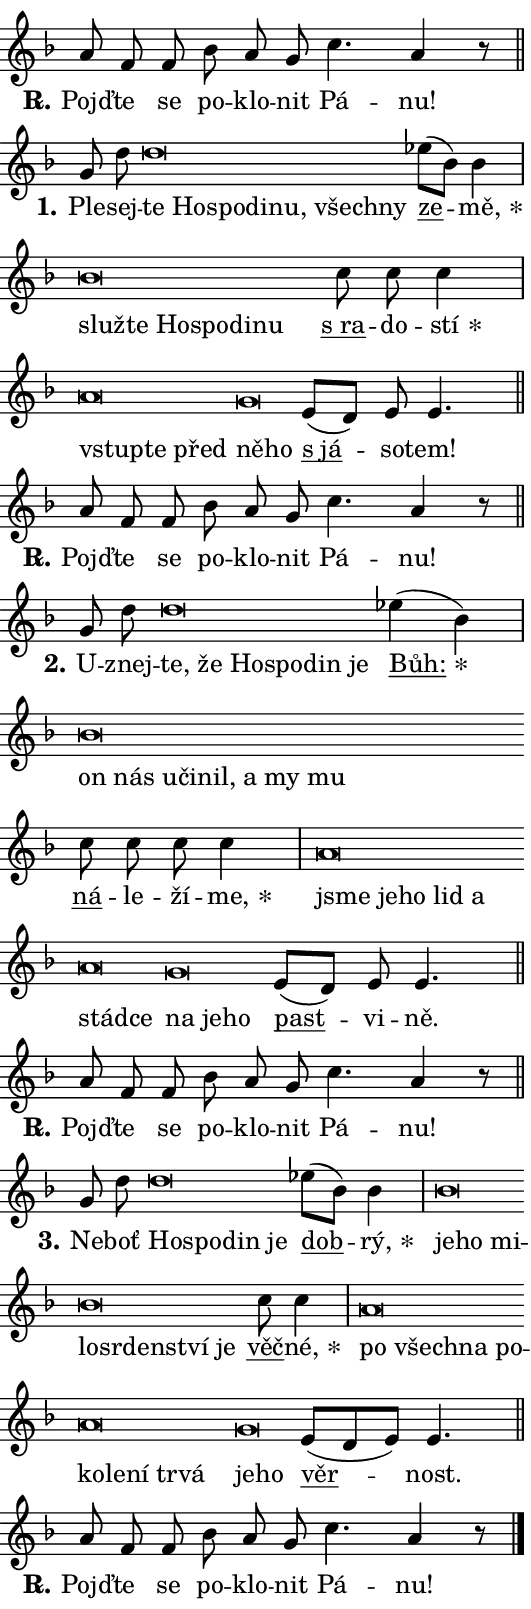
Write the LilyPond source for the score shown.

\version "2.24.0"
\header { tagline = "" }
\paper {
  indent = 0\cm
  top-margin = 0\cm
  right-margin = 0.13\cm % to fit lyric hyphens
  bottom-margin = 0\cm
  left-margin = 0\cm
  paper-width = 9\cm
  page-breaking = #ly:one-page-breaking
  system-system-spacing.basic-distance = #11
  score-system-spacing.basic-distance = #11
  ragged-last = ##f
}


%% Author: Thomas Morley
%% https://lists.gnu.org/archive/html/lilypond-user/2020-05/msg00002.html
#(define (line-position grob)
"Returns position of @var[grob} in current system:
   @code{'start}, if at first time-step
   @code{'end}, if at last time-step
   @code{'middle} otherwise
"
  (let* ((col (ly:item-get-column grob))
         (ln (ly:grob-object col 'left-neighbor))
         (rn (ly:grob-object col 'right-neighbor))
         (col-to-check-left (if (ly:grob? ln) ln col))
         (col-to-check-right (if (ly:grob? rn) rn col))
         (break-dir-left
           (and
             (ly:grob-property col-to-check-left 'non-musical #f)
             (ly:item-break-dir col-to-check-left)))
         (break-dir-right
           (and
             (ly:grob-property col-to-check-right 'non-musical #f)
             (ly:item-break-dir col-to-check-right))))
        (cond ((eqv? 1 break-dir-left) 'start)
              ((eqv? -1 break-dir-right) 'end)
              (else 'middle))))

#(define (tranparent-at-line-position vctor)
  (lambda (grob)
  "Relying on @code{line-position} select the relevant enry from @var{vctor}.
Used to determine transparency,"
    (case (line-position grob)
      ((end) (not (vector-ref vctor 0)))
      ((middle) (not (vector-ref vctor 1)))
      ((start) (not (vector-ref vctor 2))))))

noteHeadBreakVisibility =
#(define-music-function (break-visibility)(vector?)
"Makes @code{NoteHead}s transparent relying on @var{break-visibility}"
#{
  \override NoteHead.transparent =
    #(tranparent-at-line-position break-visibility)
#})

#(define delete-ledgers-for-transparent-note-heads
  (lambda (grob)
    "Reads whether a @code{NoteHead} is transparent.
If so this @code{NoteHead} is removed from @code{'note-heads} from
@var{grob}, which is supposed to be @code{LedgerLineSpanner}.
As a result ledgers are not printed for this @code{NoteHead}"
    (let* ((nhds-array (ly:grob-object grob 'note-heads))
           (nhds-list
             (if (ly:grob-array? nhds-array)
                 (ly:grob-array->list nhds-array)
                 '()))
           ;; Relies on the transparent-property being done before
           ;; Staff.LedgerLineSpanner.after-line-breaking is executed.
           ;; This is fragile ...
           (to-keep
             (remove
               (lambda (nhd)
                 (ly:grob-property nhd 'transparent #f))
               nhds-list)))
      ;; TODO find a better method to iterate over grob-arrays, similiar
      ;; to filter/remove etc for lists
      ;; For now rebuilt from scratch
      (set! (ly:grob-object grob 'note-heads)  '())
      (for-each
        (lambda (nhd)
          (ly:pointer-group-interface::add-grob grob 'note-heads nhd))
        to-keep))))

squashNotes = {
  \override NoteHead.X-extent = #'(-0.2 . 0.2)
  \override NoteHead.Y-extent = #'(-0.75 . 0)
  \override NoteHead.stencil =
    #(lambda (grob)
       (let ((pos (ly:grob-property grob 'staff-position)))
         (begin
           (if (< pos -7) (display "ERROR: Lower brevis then expected\n") (display ""))
           (if (<= pos -6) ly:text-interface::print ly:note-head::print))))
}
unSquashNotes = {
  \revert NoteHead.X-extent
  \revert NoteHead.Y-extent
  \revert NoteHead.stencil
}

hideNotes = \noteHeadBreakVisibility #begin-of-line-visible
unHideNotes = \noteHeadBreakVisibility #all-visible

% work-around for resetting accidentals
% https://lilypond.org/doc/v2.23/Documentation/notation/displaying-rhythms#unmetered-music
cadenzaMeasure = {
  \cadenzaOff
  \partial 1024 s1024
  \cadenzaOn
}

#(define-markup-command (accent layout props text) (markup?)
  "Underline accented syllable"
  (interpret-markup layout props
    #{\markup \override #'(offset . 4.3) \underline { #text }#}))

responsum = \markup \concat {
  "R" \hspace #-1.05 \path #0.1 #'((moveto 0 0.07) (lineto 0.9 0.8)) \hspace #0.05 "."
}

spaceSize = #0.6828661417322834 % exact space size for TeX Gyre Schola

\layout {
  \context {
    \Staff
    \remove "Time_signature_engraver"
    \override LedgerLineSpanner.after-line-breaking = #delete-ledgers-for-transparent-note-heads
  }
  \context {
    \Lyrics {
      \override LyricSpace.minimum-distance = \spaceSize
      \override LyricText.font-name = #"TeX Gyre Schola"
      \override LyricText.font-size = 1
      \override StanzaNumber.font-name = #"TeX Gyre Schola Bold"
      \override StanzaNumber.font-size = 1
    }
  }
  \context {
    \Score 
    \override NoteHead.text =
      #(lambda (grob) 
        (let ((pos (ly:grob-property grob 'staff-position)))
          #{\markup {
            \combine
              \halign #-0.55 \raise #(if (= pos -6) 0 0.5) \override #'(thickness . 2) \draw-line #'(3.2 . 0)
              \musicglyph "noteheads.sM1"
          }#}))
  }
}

% magnetic-lyrics.ily
%
%   written by
%     Jean Abou Samra <jean@abou-samra.fr>
%     Werner Lemberg <wl@gnu.org>
%
%   adapted by
%     Jiri Hon <jiri.hon@gmail.com>
%
% Version 2022-Apr-15

% https://www.mail-archive.com/lilypond-user@gnu.org/msg149350.html

#(define (Left_hyphen_pointer_engraver context)
   "Collect syllable-hyphen-syllable occurrences in lyrics and store
them in properties.  This engraver only looks to the left.  For
example, if the lyrics input is @code{foo -- bar}, it does the
following.

@itemize @bullet
@item
Set the @code{text} property of the @code{LyricHyphen} grob between
@q{foo} and @q{bar} to @code{foo}.

@item
Set the @code{left-hyphen} property of the @code{LyricText} grob with
text @q{foo} to the @code{LyricHyphen} grob between @q{foo} and
@q{bar}.
@end itemize

Use this auxiliary engraver in combination with the
@code{lyric-@/text::@/apply-@/magnetic-@/offset!} hook."
   (let ((hyphen #f)
         (text #f))
     (make-engraver
      (acknowledgers
       ((lyric-syllable-interface engraver grob source-engraver)
        (set! text grob)))
      (end-acknowledgers
       ((lyric-hyphen-interface engraver grob source-engraver)
        ;(when (not (grob::has-interface grob 'lyric-space-interface))
          (set! hyphen grob)));)
      ((stop-translation-timestep engraver)
       (when (and text hyphen)
         (ly:grob-set-object! text 'left-hyphen hyphen))
       (set! text #f)
       (set! hyphen #f)))))

#(define (lyric-text::apply-magnetic-offset! grob)
   "If the space between two syllables is less than the value in
property @code{LyricText@/.details@/.squash-threshold}, move the right
syllable to the left so that it gets concatenated with the left
syllable.

Use this function as a hook for
@code{LyricText@/.after-@/line-@/breaking} if the
@code{Left_@/hyphen_@/pointer_@/engraver} is active."
   (let ((hyphen (ly:grob-object grob 'left-hyphen #f)))
     (when hyphen
       (let ((left-text (ly:spanner-bound hyphen LEFT)))
         (when (grob::has-interface left-text 'lyric-syllable-interface)
           (let* ((common (ly:grob-common-refpoint grob left-text X))
                  (this-x-ext (ly:grob-extent grob common X))
                  (left-x-ext
                   (begin
                     ;; Trigger magnetism for left-text.
                     (ly:grob-property left-text 'after-line-breaking)
                     (ly:grob-extent left-text common X)))
                  ;; `delta` is the gap width between two syllables.
                  (delta (- (interval-start this-x-ext)
                            (interval-end left-x-ext)))
                  (details (ly:grob-property grob 'details))
                  (threshold (assoc-get 'squash-threshold details 0.2)))
             (when (< delta threshold)
               (let* (;; We have to manipulate the input text so that
                      ;; ligatures crossing syllable boundaries are not
                      ;; disabled.  For languages based on the Latin
                      ;; script this is essentially a beautification.
                      ;; However, for non-Western scripts it can be a
                      ;; necessity.
                      (lt (ly:grob-property left-text 'text))
                      (rt (ly:grob-property grob 'text))
                      (is-space (grob::has-interface hyphen 'lyric-space-interface))
                      (space (if is-space " " ""))
                      (extra-delta (if is-space spaceSize 0))
                      ;; Append new syllable.
                      (ltrt-space (if (and (string? lt) (string? rt))
                                (string-append lt space rt)
                                (make-concat-markup (list lt space rt))))
                      ;; Right-align `ltrt` to the right side.
                      (ltrt-space-markup (grob-interpret-markup
                               grob
                               (make-translate-markup
                                (cons (interval-length this-x-ext) 0)
                                (make-right-align-markup ltrt-space)))))
                 (begin
                   ;; Don't print `left-text`.
                   (ly:grob-set-property! left-text 'stencil #f)
                   ;; Set text and stencil (which holds all collected
                   ;; syllables so far) and shift it to the left.
                   (ly:grob-set-property! grob 'text ltrt-space)
                   (ly:grob-set-property! grob 'stencil ltrt-space-markup)
                   (ly:grob-translate-axis! grob (- (- delta extra-delta)) X))))))))))


#(define (lyric-hyphen::displace-bounds-first grob)
   ;; Make very sure this callback isn't triggered too early.
   (let ((left (ly:spanner-bound grob LEFT))
         (right (ly:spanner-bound grob RIGHT)))
     (ly:grob-property left 'after-line-breaking)
     (ly:grob-property right 'after-line-breaking)
     (ly:lyric-hyphen::print grob)))

squashThreshold = #0.4

\layout {
  \context {
    \Lyrics
    \consists #Left_hyphen_pointer_engraver
    \override LyricText.after-line-breaking =
      #lyric-text::apply-magnetic-offset!
    \override LyricHyphen.stencil = #lyric-hyphen::displace-bounds-first
    \override LyricText.details.squash-threshold = \squashThreshold
    \override LyricHyphen.minimum-distance = 0
    \override LyricHyphen.minimum-length = \squashThreshold
  }
}

squashText = \override LyricText.details.squash-threshold = 9999
unSquashText = \override LyricText.details.squash-threshold = \squashThreshold

leftText = \override LyricText.self-alignment-X = #LEFT
unLeftText = \revert LyricText.self-alignment-X

starOffset = #(lambda (grob) 
                (let ((x_offset (ly:self-alignment-interface::aligned-on-x-parent grob)))
                  (if (= x_offset 0) 0 (+ x_offset 1.2))))

star = #(define-music-function (syllable)(string?)
"Append star separator at the end of a syllable"
#{
  \once \override LyricText.X-offset = #starOffset
  \lyricmode { \markup {
    #syllable
    \override #'((font-name . "TeX Gyre Schola Bold")) \hspace #0.2 \lower #0.65 \larger "*"
  } }
#})

starAccent = #(define-music-function (syllable)(string?)
"Append star separator at the end of a syllable and make accent"
#{
  \once \override LyricText.X-offset = #starOffset
  \lyricmode { \markup {
    \accent #syllable
    \override #'((font-name . "TeX Gyre Schola Bold")) \hspace #0.2 \lower #0.65 \larger "*"
  } }
#})

breath = #(define-music-function (syllable)(string?)
"Append breathing indicator at the end of a syllable"
#{
  \lyricmode { \markup { #syllable "+" } }
#})

optionalBreath = #(define-music-function (syllable)(string?)
"Append optional breathing indicator at the end of a syllable"
#{
  \lyricmode { \markup { #syllable "(+)" } }
#})


\score {
    <<
        \new Voice = "melody" { \cadenzaOn \key f \major \relative { a'8 f f bes a g c4. a4 r8 \cadenzaMeasure \bar "||" \break } }
        \new Lyrics \lyricsto "melody" { \lyricmode { \set stanza = \responsum
Pojď -- te se po -- klo -- nit Pá -- nu! } }
    >>
    \layout {}
}

\score {
    <<
        \new Voice = "melody" { \cadenzaOn \key f \major \relative { g'8 d' \bar "" \squashNotes d\breve*1/16 \hideNotes \breve*1/16 \bar "" \breve*1/16 \bar "" \breve*1/16 \bar "" \breve*1/16 \bar "" \breve*1/16 \breve*1/16 \bar "" \unHideNotes \unSquashNotes \bar "" es8[( bes)] bes4 \cadenzaMeasure \bar "|" \squashNotes bes\breve*1/16 \hideNotes \breve*1/16 \bar "" \breve*1/16 \bar "" \breve*1/16 \bar "" \breve*1/16 \breve*1/16 \bar "" \unHideNotes \unSquashNotes \bar "" c8 c c4 \cadenzaMeasure \bar "|" \squashNotes a\breve*1/16 \hideNotes \breve*1/16 \breve*1/16 \bar "" \unHideNotes \unSquashNotes \squashNotes g\breve*1/16 \hideNotes \breve*1/16 \bar "" \unHideNotes \unSquashNotes \bar "" e8[( d)] e e4. \cadenzaMeasure \bar "||" \break } }
        \new Lyrics \lyricsto "melody" { \lyricmode { \set stanza = "1."
Ple -- sej -- \leftText te \squashText Ho -- spo -- di -- nu, všech -- ny \unLeftText \unSquashText \markup \accent ze -- \star mě, \leftText služ -- \squashText te Ho -- spo -- di -- nu \unLeftText \unSquashText \markup \accent "s ra" -- do -- \star stí \leftText vstup -- \squashText te před \unSquashText ně -- \squashText ho \unLeftText \unSquashText \markup \accent "s já" -- so -- tem! } }
    >>
    \layout {}
}

\score {
    <<
        \new Voice = "melody" { \cadenzaOn \key f \major \relative { a'8 f f bes a g c4. a4 r8 \cadenzaMeasure \bar "||" \break } }
        \new Lyrics \lyricsto "melody" { \lyricmode { \set stanza = \responsum
Pojď -- te se po -- klo -- nit Pá -- nu! } }
    >>
    \layout {}
}

\score {
    <<
        \new Voice = "melody" { \cadenzaOn \key f \major \relative { g'8 d' \bar "" \squashNotes d\breve*1/16 \hideNotes \breve*1/16 \bar "" \breve*1/16 \bar "" \breve*1/16 \bar "" \breve*1/16 \breve*1/16 \bar "" \unHideNotes \unSquashNotes \bar "" es4( bes) \cadenzaMeasure \bar "|" \squashNotes bes\breve*1/16 \hideNotes \breve*1/16 \bar "" \breve*1/16 \bar "" \breve*1/16 \bar "" \breve*1/16 \bar "" \breve*1/16 \bar "" \breve*1/16 \breve*1/16 \bar "" \unHideNotes \unSquashNotes \bar "" c8 c c c4 \cadenzaMeasure \bar "|" \squashNotes a\breve*1/16 \hideNotes \breve*1/16 \bar "" \breve*1/16 \bar "" \breve*1/16 \bar "" \breve*1/16 \bar "" \breve*1/16 \breve*1/16 \bar "" \unHideNotes \unSquashNotes \squashNotes g\breve*1/16 \hideNotes \breve*1/16 \breve*1/16 \bar "" \unHideNotes \unSquashNotes \bar "" e8[( d)] e e4. \cadenzaMeasure \bar "||" \break } }
        \new Lyrics \lyricsto "melody" { \lyricmode { \set stanza = "2."
U -- znej -- \leftText te, \squashText že Ho -- spo -- din je \unLeftText \unSquashText \starAccent Bůh: \leftText on \squashText nás u -- či -- nil, a my mu \unLeftText \unSquashText \markup \accent ná -- le -- ží -- \star me, \leftText jsme \squashText je -- ho lid a stád -- ce \unSquashText na \squashText je -- ho \unLeftText \unSquashText \markup \accent past -- vi -- ně. } }
    >>
    \layout {}
}

\score {
    <<
        \new Voice = "melody" { \cadenzaOn \key f \major \relative { a'8 f f bes a g c4. a4 r8 \cadenzaMeasure \bar "||" \break } }
        \new Lyrics \lyricsto "melody" { \lyricmode { \set stanza = \responsum
Pojď -- te se po -- klo -- nit Pá -- nu! } }
    >>
    \layout {}
}

\score {
    <<
        \new Voice = "melody" { \cadenzaOn \key f \major \relative { g'8 d' \bar "" \squashNotes d\breve*1/16 \hideNotes \breve*1/16 \bar "" \breve*1/16 \breve*1/16 \bar "" \unHideNotes \unSquashNotes \bar "" es8[( bes)] bes4 \cadenzaMeasure \bar "|" \squashNotes bes\breve*1/16 \hideNotes \breve*1/16 \bar "" \breve*1/16 \bar "" \breve*1/16 \bar "" \breve*1/16 \bar "" \breve*1/16 \bar "" \breve*1/16 \breve*1/16 \bar "" \unHideNotes \unSquashNotes \bar "" c8 c4 \cadenzaMeasure \bar "|" \squashNotes a\breve*1/16 \hideNotes \breve*1/16 \bar "" \breve*1/16 \bar "" \breve*1/16 \bar "" \breve*1/16 \bar "" \breve*1/16 \bar "" \breve*1/16 \bar "" \breve*1/16 \breve*1/16 \bar "" \unHideNotes \unSquashNotes \squashNotes g\breve*1/16 \hideNotes \breve*1/16 \bar "" \unHideNotes \unSquashNotes \bar "" e8[( d e)] e4. \cadenzaMeasure \bar "||" \break } }
        \new Lyrics \lyricsto "melody" { \lyricmode { \set stanza = "3."
Ne -- boť \leftText Ho -- \squashText spo -- din je \unLeftText \unSquashText \markup \accent dob -- \star rý, \leftText je -- \squashText ho mi -- lo -- sr -- den -- ství je \unLeftText \unSquashText \markup \accent věč -- \star né, \leftText po \squashText všech -- na po -- ko -- le -- ní tr -- vá \unSquashText je -- \squashText ho \unLeftText \unSquashText \markup \accent věr -- nost. } }
    >>
    \layout {}
}

\score {
    <<
        \new Voice = "melody" { \cadenzaOn \key f \major \relative { a'8 f f bes a g c4. a4 r8 \cadenzaMeasure \bar "||" \break } \bar "|." }
        \new Lyrics \lyricsto "melody" { \lyricmode { \set stanza = \responsum
Pojď -- te se po -- klo -- nit Pá -- nu! } }
    >>
    \layout {}
}
